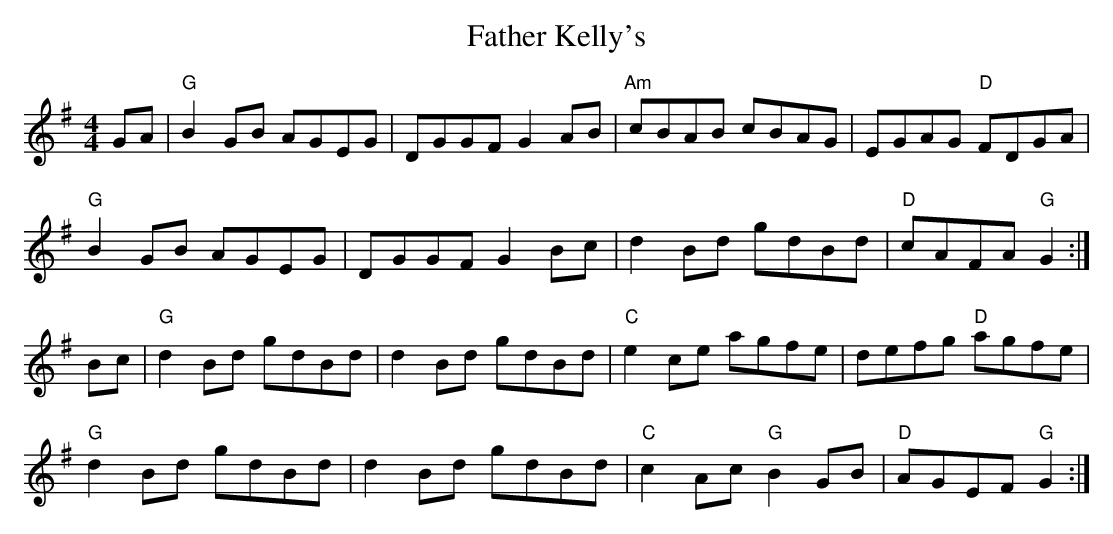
X:1
T:Father Kelly's
L:1/8
M:4/4
K:G
GA|"G"B2GB AGEG|DGGF G2AB|"Am"cBAB cBAG|EGAG "D"FDGA|
"G"B2GB AGEG|DGGF G2Bc|d2Bd gdBd|"D"cAFA "G"G2:|
Bc|"G"d2Bd gdBd|d2Bd gdBd|"C"e2ce agfe|defg "D"agfe|
"G"d2Bd gdBd|d2Bd gdBd|"C"c2Ac "G"B2GB|"D"AGEF "G"G2:|
